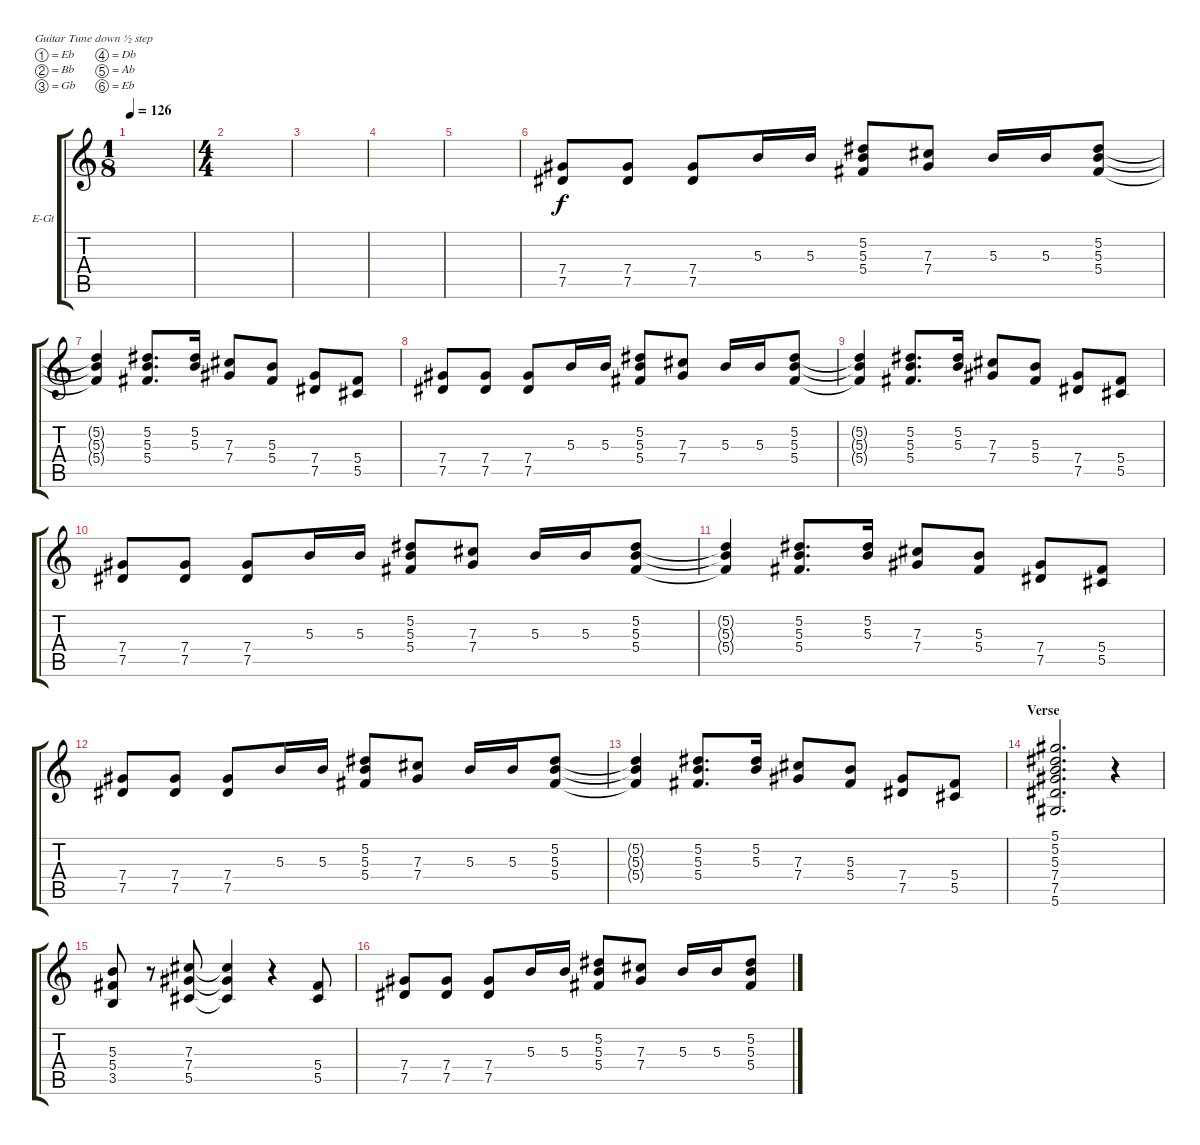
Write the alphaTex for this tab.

\defaultSystemsLayout 4
\bracketExtendMode groupsimilarinstruments
\firstSystemTrackNameOrientation horizontal
\otherSystemsTrackNameOrientation horizontal
\track ("PAUL STANLEY" "E-Gt") {instrument distortionguitar}
\staff {score tabs}
\tuning (Eb4 Bb3 Gb3 Db3 Ab2 Eb2)
\ts (1 8)
\tempo 126
\clef g2
\ks c
|
\ts (4 4)
|
|
|
|
(7.5 7.4).8 (7.4 7.5).8 (7.5 7.4).8 5.3.16 5.3.16 (5.2 5.3 5.4).8 (7.4 7.3).8 5.3.16 5.3.16 (5.2 5.3 5.4).8 |
(5.2{t} 5.3{t} 5.4{t}).4 (5.4 5.3 5.2).8{d} (5.2 5.3).16 (7.3 7.4).8 (5.4 5.3).8 (7.4 7.5).8 (5.5 5.4).8 |
(7.5 7.4).8 (7.4 7.5).8 (7.5 7.4).8 5.3.16 5.3.16 (5.2 5.3 5.4).8 (7.4 7.3).8 5.3.16 5.3.16 (5.2 5.3 5.4).8 |
(5.2{t} 5.3{t} 5.4{t}).4 (5.4 5.3 5.2).8{d} (5.2 5.3).16 (7.3 7.4).8 (5.4 5.3).8 (7.4 7.5).8 (5.5 5.4).8 |
(7.5 7.4).8 (7.4 7.5).8 (7.5 7.4).8 5.3.16 5.3.16 (5.2 5.3 5.4).8 (7.4 7.3).8 5.3.16 5.3.16 (5.2 5.3 5.4).8 |
(5.2{t} 5.3{t} 5.4{t}).4 (5.4 5.3 5.2).8{d} (5.2 5.3).16 (7.3 7.4).8 (5.4 5.3).8 (7.4 7.5).8 (5.5 5.4).8 |
(7.5 7.4).8 (7.4 7.5).8 (7.5 7.4).8 5.3.16 5.3.16 (5.2 5.3 5.4).8 (7.4 7.3).8 5.3.16 5.3.16 (5.2 5.3 5.4).8 |
(5.2{t} 5.3{t} 5.4{t}).4 (5.4 5.3 5.2).8{d} (5.2 5.3).16 (7.3 7.4).8 (5.4 5.3).8 (7.4 7.5).8 (5.5 5.4).8 |
\section ("" "Verse")
(5.1 5.2 5.3 7.4 7.5 5.6).2{d} r.4 |
(3.5 5.4 5.3).8 r.8 (7.3 7.4 5.5).8 (7.3{t} 7.4{t} 5.5{t}).4 r.4 (5.5 5.4).8 |
(7.5 7.4).8 (7.4 7.5).8 (7.5 7.4).8 5.3.16 5.3.16 (5.2 5.3 5.4).8 (7.4 7.3).8 5.3.16 5.3.16 (5.2 5.3 5.4).8
